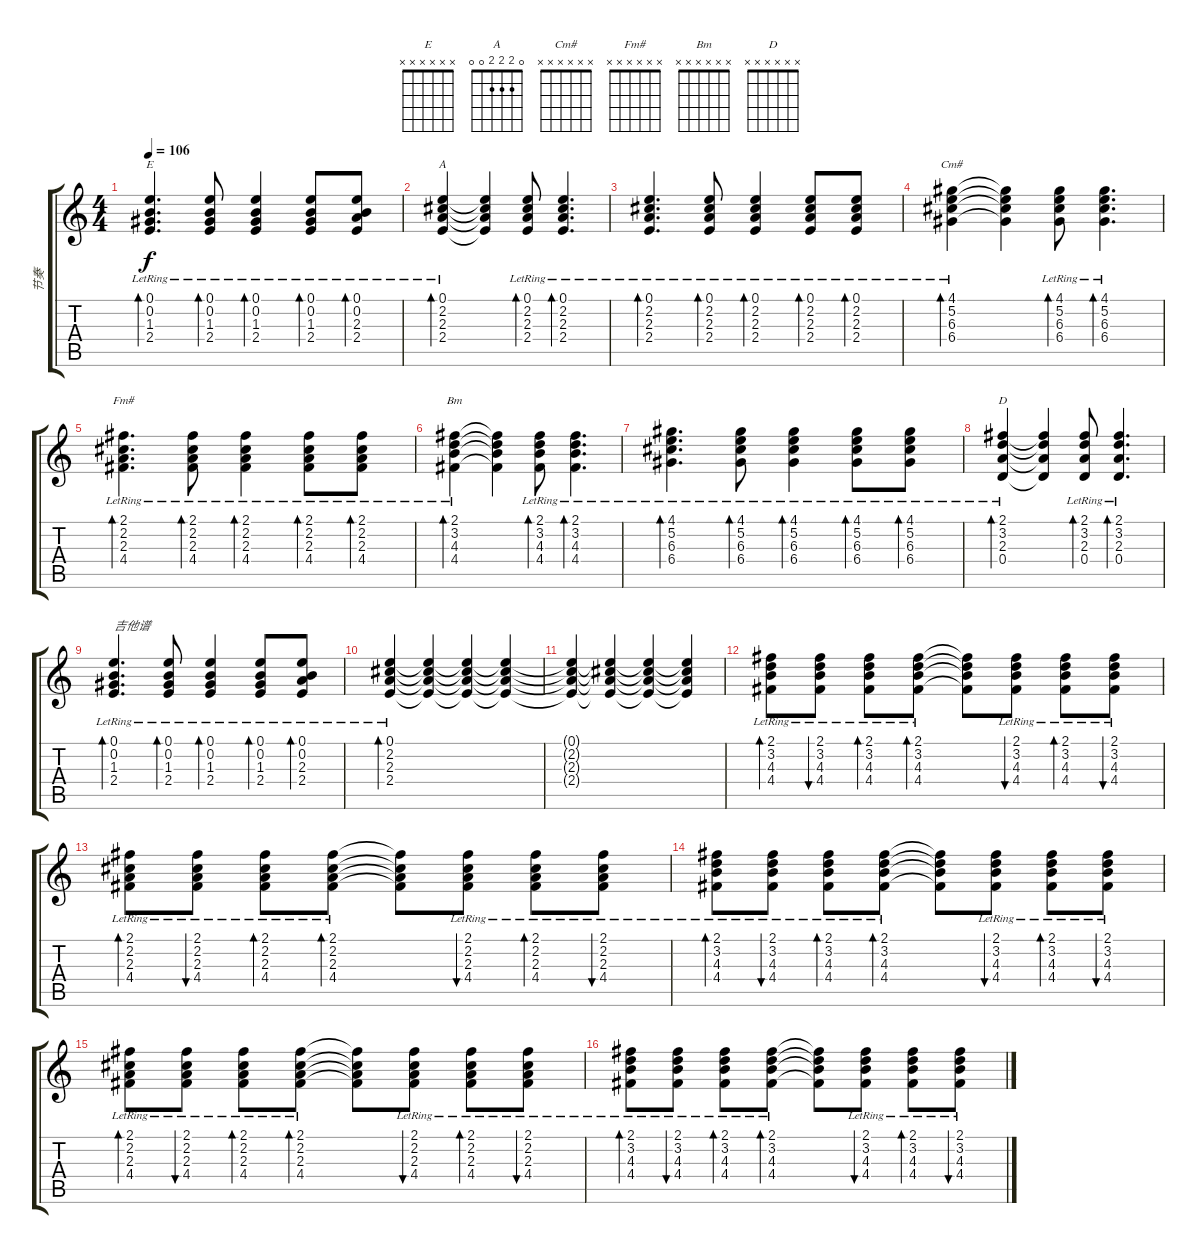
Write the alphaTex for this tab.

\track ("节奏" "节奏") {instrument acousticguitarsteel}
\staff {score tabs}
\tuning (E4 B3 G3 D3 A2 E2) {hide}
\chord ("E" x x x x x x)
\chord ("A" 0 2 2 2 0 0)
\chord ("Cm#" x x x x x x)
\chord ("Fm#" x x x x x x)
\chord ("Bm" x x x x x x)
\chord ("D" x x x x x x)
\ts (4 4)
\tempo 106
\clef g2
\ks c
(0.1{lr} 0.2{lr} 1.3{lr} 2.4{lr}).4{d bd 60 ch "E" dy f} (0.1{lr} 0.2{lr} 1.3{lr} 2.4{lr}).8{bd 60} (0.1{lr} 0.2{lr} 1.3{lr} 2.4{lr}).4{bd 60} (0.1{lr} 0.2{lr} 1.3{lr} 2.4{lr}).8{bd 60} (0.1{lr} 0.2{lr} 2.3{lr} 2.4{lr}).8{bd 60} |
(0.1{lr} 2.2{lr} 2.3{lr} 2.4{lr}).4{bd 60 ch "A"} (0.1{t} 2.2{t} 2.3{t} 2.4{t}).4 (0.1{lr} 2.2{lr} 2.3{lr} 2.4{lr}).8{bd 60} (0.1{lr} 2.2{lr} 2.3{lr} 2.4{lr}).4{d bd 60} |
(0.1{lr} 2.2{lr} 2.3{lr} 2.4{lr}).4{d bd 60} (0.1{lr} 2.2{lr} 2.3{lr} 2.4{lr}).8{bd 60} (0.1{lr} 2.2{lr} 2.3{lr} 2.4{lr}).4{bd 60} (0.1{lr} 2.2{lr} 2.3{lr} 2.4{lr}).8{bd 60} (0.1{lr} 2.2{lr} 2.3{lr} 2.4{lr}).8{bd 60} |
(4.1{lr} 5.2{lr} 6.3{lr} 6.4{lr}).4{bd 60 ch "Cm#"} (4.1{t} 5.2{t} 6.3{t} 6.4{t}).4 (4.1{lr} 5.2{lr} 6.3{lr} 6.4{lr}).8{bd 60} (4.1{lr} 5.2{lr} 6.3{lr} 6.4{lr}).4{d bd 60} |
(2.1{lr} 2.2{lr} 2.3{lr} 4.4{lr}).4{d bd 60 ch "Fm#"} (2.1{lr} 2.2{lr} 2.3{lr} 4.4{lr}).8{bd 60} (2.1{lr} 2.2{lr} 2.3{lr} 4.4{lr}).4{bd 60} (2.1{lr} 2.2{lr} 2.3{lr} 4.4{lr}).8{bd 60} (2.1{lr} 2.2{lr} 2.3{lr} 4.4{lr}).8{bd 60} |
(2.1{lr} 3.2{lr} 4.3{lr} 4.4{lr}).4{bd 60 ch "Bm"} (2.1{t} 3.2{t} 4.3{t} 4.4{t}).4 (2.1{lr} 3.2{lr} 4.3{lr} 4.4{lr}).8{bd 60} (2.1{lr} 3.2{lr} 4.3{lr} 4.4{lr}).4{d bd 60} |
(4.1{lr} 5.2{lr} 6.3{lr} 6.4{lr}).4{d bd 60} (4.1{lr} 5.2{lr} 6.3{lr} 6.4{lr}).8{bd 60} (4.1{lr} 5.2{lr} 6.3{lr} 6.4{lr}).4{bd 60} (4.1{lr} 5.2{lr} 6.3{lr} 6.4{lr}).8{bd 60} (4.1{lr} 5.2{lr} 6.3{lr} 6.4{lr}).8{bd 60} |
(2.1{lr} 3.2{lr} 2.3{lr} 0.4{lr}).4{bd 60 ch "D"} (2.1{t} 3.2{t} 2.3{t} 0.4{t}).4 (2.1{lr} 3.2{lr} 2.3{lr} 0.4{lr}).8{bd 60} (2.1{lr} 3.2{lr} 2.3{lr} 0.4{lr}).4{d bd 60} |
(0.1{lr} 0.2{lr} 1.3{lr} 2.4{lr}).4{d bd 60 txt "吉他谱"} (0.1{lr} 0.2{lr} 1.3{lr} 2.4{lr}).8{bd 60} (0.1{lr} 0.2{lr} 1.3{lr} 2.4{lr}).4{bd 60} (0.1{lr} 0.2{lr} 1.3{lr} 2.4{lr}).8{bd 60} (0.1{lr} 0.2{lr} 2.3{lr} 2.4{lr}).8{bd 60} |
(0.1{lr} 2.2{lr} 2.3{lr} 2.4{lr}).4{bd 60} (0.1{t} 2.2{t} 2.3{t} 2.4{t}).4 (0.1{t} 2.2{t} 2.3{t} 2.4{t}).4 (0.1{t} 2.2{t} 2.3{t} 2.4{t}).4 |
(0.1{t} 2.2{t} 2.3{t} 2.4{t}).4 (0.1{t} 2.2{t} 2.3{t} 2.4{t}).4 (0.1{t} 2.2{t} 2.3{t} 2.4{t}).4 (0.1{t} 2.2{t} 2.3{t} 2.4{t}).4 |
(2.1{lr} 3.2{lr} 4.3{lr} 4.4{lr}).8{bd 60} (2.1{lr} 3.2{lr} 4.3{lr} 4.4{lr}).8{bu 60} (2.1{lr} 3.2{lr} 4.3{lr} 4.4{lr}).8{bd 60} (2.1{lr} 3.2{lr} 4.3{lr} 4.4{lr}).8{bd 60} (2.1{t} 3.2{t} 4.3{t} 4.4{t}).8 (2.1{lr} 3.2{lr} 4.3{lr} 4.4{lr}).8{bu 60} (2.1{lr} 3.2{lr} 4.3{lr} 4.4{lr}).8{bd 60} (2.1{lr} 3.2{lr} 4.3{lr} 4.4{lr}).8{bu 60} |
(2.1{lr} 2.2{lr} 2.3{lr} 4.4{lr}).8{bd 60} (2.1{lr} 2.2{lr} 2.3{lr} 4.4{lr}).8{bu 60} (2.1{lr} 2.2{lr} 2.3{lr} 4.4{lr}).8{bd 60} (2.1{lr} 2.2{lr} 2.3{lr} 4.4{lr}).8{bd 60} (2.1{t} 2.2{t} 2.3{t} 4.4{t}).8 (2.1{lr} 2.2{lr} 2.3{lr} 4.4{lr}).8{bu 60} (2.1{lr} 2.2{lr} 2.3{lr} 4.4{lr}).8{bd 60} (2.1{lr} 2.2{lr} 2.3{lr} 4.4{lr}).8{bu 60} |
(2.1{lr} 3.2{lr} 4.3{lr} 4.4{lr}).8{bd 60} (2.1{lr} 3.2{lr} 4.3{lr} 4.4{lr}).8{bu 60} (2.1{lr} 3.2{lr} 4.3{lr} 4.4{lr}).8{bd 60} (2.1{lr} 3.2{lr} 4.3{lr} 4.4{lr}).8{bd 60} (2.1{t} 3.2{t} 4.3{t} 4.4{t}).8 (2.1{lr} 3.2{lr} 4.3{lr} 4.4{lr}).8{bu 60} (2.1{lr} 3.2{lr} 4.3{lr} 4.4{lr}).8{bd 60} (2.1{lr} 3.2{lr} 4.3{lr} 4.4{lr}).8{bu 60} |
(2.1{lr} 2.2{lr} 2.3{lr} 4.4{lr}).8{bd 60} (2.1{lr} 2.2{lr} 2.3{lr} 4.4{lr}).8{bu 60} (2.1{lr} 2.2{lr} 2.3{lr} 4.4{lr}).8{bd 60} (2.1{lr} 2.2{lr} 2.3{lr} 4.4{lr}).8{bd 60} (2.1{t} 2.2{t} 2.3{t} 4.4{t}).8 (2.1{lr} 2.2{lr} 2.3{lr} 4.4{lr}).8{bu 60} (2.1{lr} 2.2{lr} 2.3{lr} 4.4{lr}).8{bd 60} (2.1{lr} 2.2{lr} 2.3{lr} 4.4{lr}).8{bu 60} |
(2.1{lr} 3.2{lr} 4.3{lr} 4.4{lr}).8{bd 60} (2.1{lr} 3.2{lr} 4.3{lr} 4.4{lr}).8{bu 60} (2.1{lr} 3.2{lr} 4.3{lr} 4.4{lr}).8{bd 60} (2.1{lr} 3.2{lr} 4.3{lr} 4.4{lr}).8{bd 60} (2.1{t} 3.2{t} 4.3{t} 4.4{t}).8 (2.1{lr} 3.2{lr} 4.3{lr} 4.4{lr}).8{bu 60} (2.1{lr} 3.2{lr} 4.3{lr} 4.4{lr}).8{bd 60} (2.1{lr} 3.2{lr} 4.3{lr} 4.4{lr}).8{bu 60}
